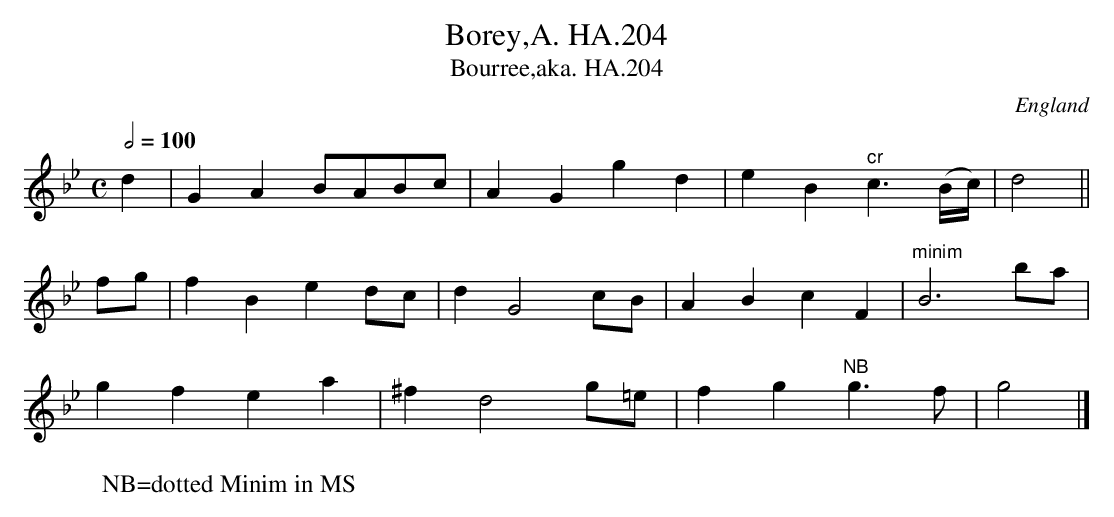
X:1
T:Borey,A. HA.204
T:Bourree,aka. HA.204
L:1/8
M:C
O:England
Q:1/2=100
K:Bb
d2|G2A2 BABc|A2G2g2d2|e2B2"^cr"c3(B/2c/2)|d4||!
fg|f2B2e2 dc|d2G4 cB|A2B2c2F2|"^minim"B6 ba|!
g2f2e2a2|^f2d4 g=e|f2g2"^NB"g3f|g4|]
W:NB=dotted Minim in MS
